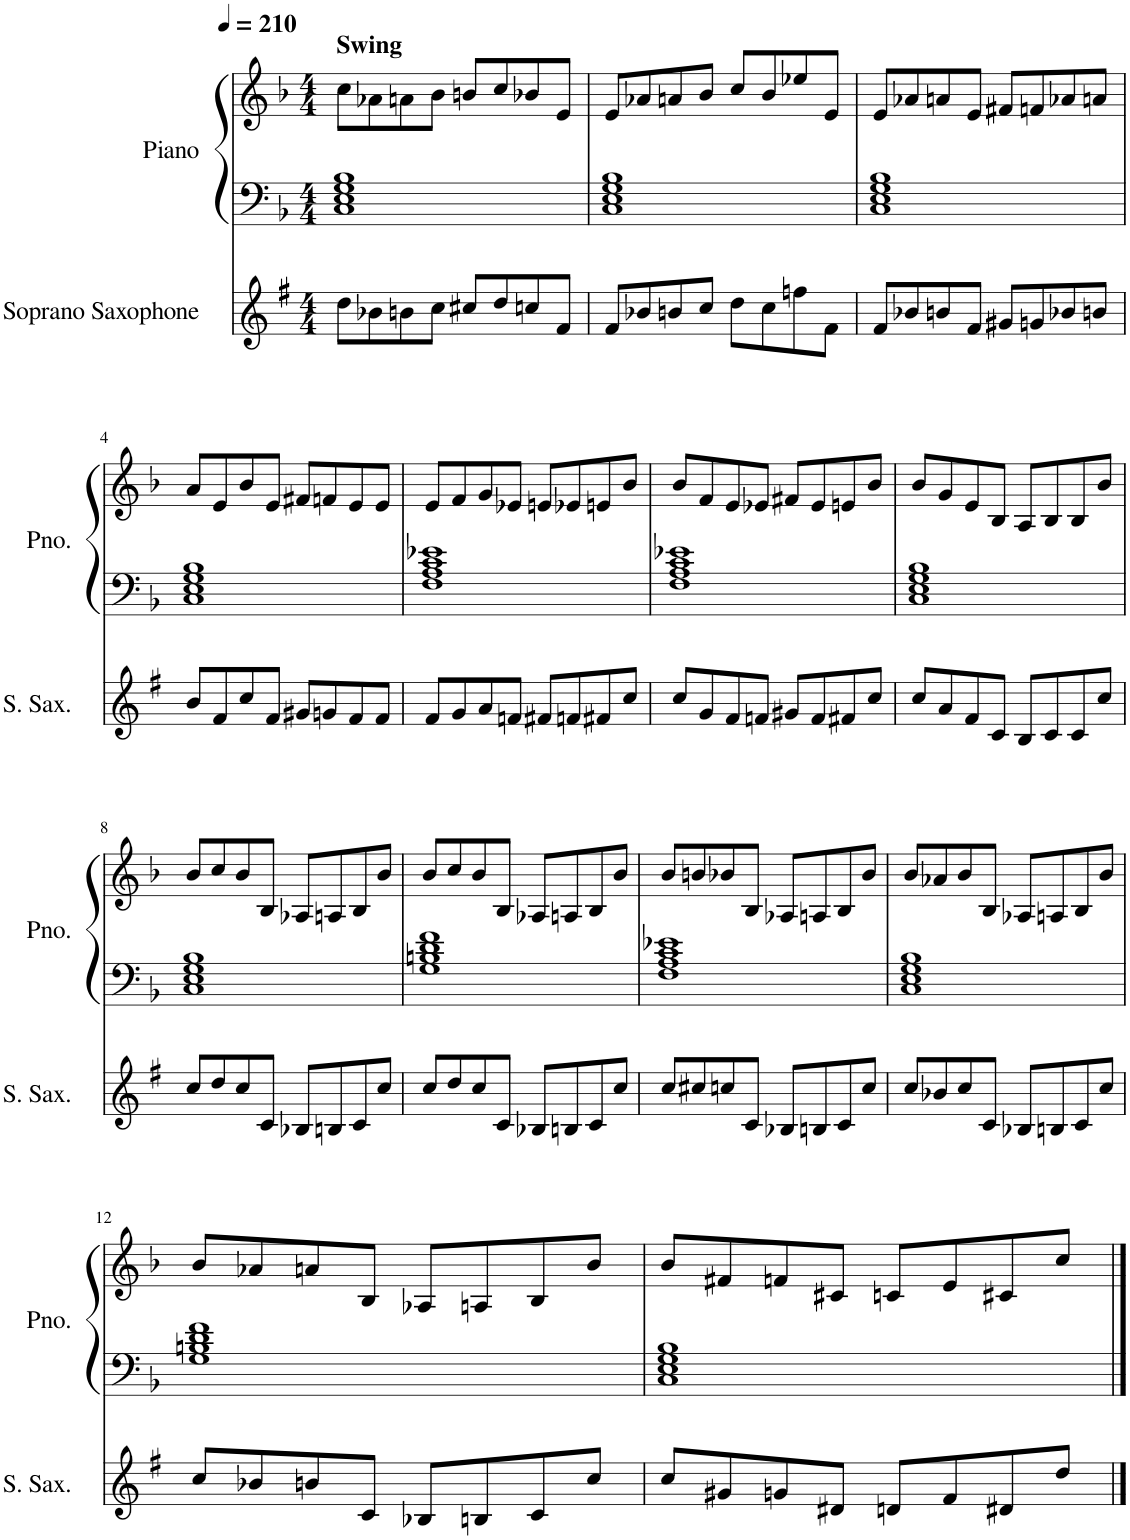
**kern	**kern	**kern
*part2	*part1	*part1
*staff3	*staff2	*staff1
*I"Soprano Saxophone	*I"Piano	*
*I'S. Sax.	*I'Pno.	*
*clefG2	*clefF4	*clefG2
*Trd1c2	*	*
*k[f#]	*k[b-]	*k[b-]
*M4/4	*M4/4	*M4/4
*MM210	*MM210	*MM210
=1	=1	=1
!	!	!LO:TX:a:B:t=Swing
8dd\L	1C 1E 1G 1B-	8cc\L
8b-X\	.	8a-X\
8bn\	.	8an\
8cc\J	.	8b-\J
8cc#X/L	.	8bn/L
8dd/	.	8cc/
8ccn/	.	8b-X/
8f#/J	.	8e/J
=2	=2	=2
8f#/L	1C 1E 1G 1B-	8e/L
8b-X/	.	8a-X/
8bn/	.	8an/
8cc/J	.	8b-/J
8dd\L	.	8cc/L
8cc\	.	8b-/
8ffn\	.	8ee-X/
8f#\J	.	8e/J
=3	=3	=3
8f#/L	1C 1E 1G 1B-	8e/L
8b-X/	.	8a-X/
8bn/	.	8an/
8f#/J	.	8e/J
8g#X/L	.	8f#X/L
8gn/	.	8fn/
8b-X/	.	8a-X/
8bn/J	.	8an/J
!!LO:LB:g=z
=4	=4	=4
8b/L	1C 1E 1G 1B-	8a/L
8f#/	.	8e/
8cc/	.	8b-/
8f#/J	.	8e/J
8g#X/L	.	8f#X/L
8gn/	.	8fn/
8f#/	.	8e/
8f#/J	.	8e/J
=5	=5	=5
8f#/L	1F 1A 1c 1e-X	8e/L
8g/	.	8f/
8a/	.	8g/
8fn/J	.	8e-X/J
8f#X/L	.	8en/L
8fn/	.	8e-X/
8f#X/	.	8en/
8cc/J	.	8b-/J
=6	=6	=6
8cc/L	1F 1A 1c 1e-X	8b-/L
8g/	.	8f/
8f#/	.	8e/
8fn/J	.	8e-X/J
8g#X/L	.	8f#X/L
8f/	.	8e-/
8f#X/	.	8en/
8cc/J	.	8b-/J
=7	=7	=7
8cc/L	1C 1E 1G 1B-	8b-/L
8a/	.	8g/
8f#/	.	8e/
8c/J	.	8B-/J
8B/L	.	8A/L
8c/	.	8B-/
8c/	.	8B-/
8cc/J	.	8b-/J
!!LO:LB:g=z
=8	=8	=8
8cc/L	1C 1E 1G 1B-	8b-/L
8dd/	.	8cc/
8cc/	.	8b-/
8c/J	.	8B-/J
8B-X/L	.	8A-X/L
8Bn/	.	8An/
8c/	.	8B-/
8cc/J	.	8b-/J
=9	=9	=9
8cc/L	1G 1Bn 1d 1f	8b-/L
8dd/	.	8cc/
8cc/	.	8b-/
8c/J	.	8B-/J
8B-X/L	.	8A-X/L
8Bn/	.	8An/
8c/	.	8B-/
8cc/J	.	8b-/J
=10	=10	=10
8cc/L	1F 1A 1c 1e-X	8b-/L
8cc#X/	.	8bn/
8ccn/	.	8b-X/
8c/J	.	8B-/J
8B-X/L	.	8A-X/L
8Bn/	.	8An/
8c/	.	8B-/
8cc/J	.	8b-/J
=11	=11	=11
8cc/L	1C 1E 1G 1B-	8b-/L
8b-X/	.	8a-X/
8cc/	.	8b-/
8c/J	.	8B-/J
8B-X/L	.	8A-X/L
8Bn/	.	8An/
8c/	.	8B-/
8cc/J	.	8b-/J
!!LO:LB:g=z
=12	=12	=12
8cc/L	1G 1Bn 1d 1f	8b-/L
8b-X/	.	8a-X/
8bn/	.	8an/
8c/J	.	8B-/J
8B-X/L	.	8A-X/L
8Bn/	.	8An/
8c/	.	8B-/
8cc/J	.	8b-/J
=13	=13	=13
8cc/L	1C 1E 1G 1B-	8b-/L
8g#X/	.	8f#X/
8gn/	.	8fn/
8d#X/J	.	8c#X/J
8dn/L	.	8cn/L
8f#/	.	8e/
8d#X/	.	8c#X/
8dd/J	.	8cc/J
==	==	==
*-	*-	*-
